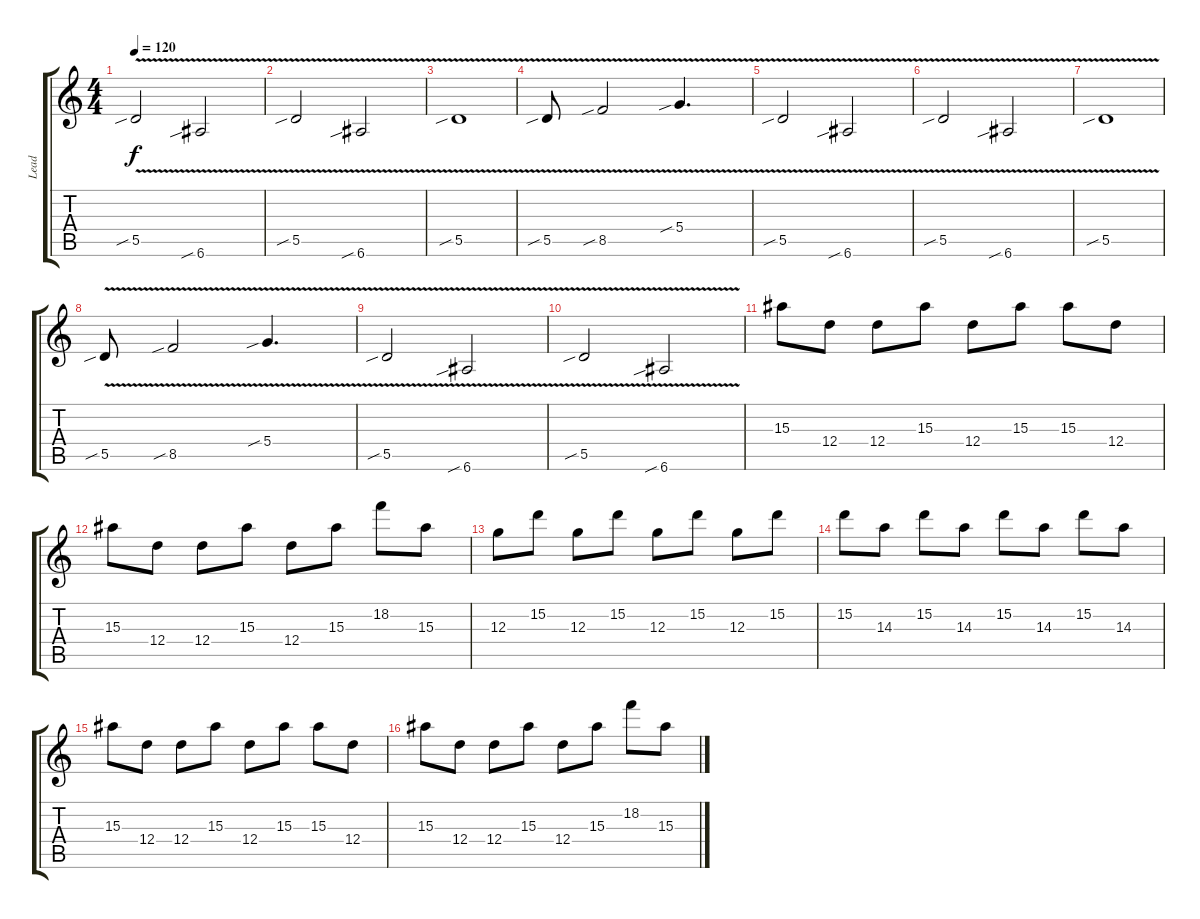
\track ("Lead" "Lead") {instrument distortionguitar}
\staff {score tabs}
\tuning (E4 B3 G3 D3 A2 E2) {hide}
\ts (4 4)
\tempo 120
\clef g2
\ks c
5.5{v sib}.2{dy f} 6.6{v sib}.2 |
5.5{v sib}.2 6.6{v sib}.2 |
5.5{v sib}.1 |
5.5{v sib}.8 8.5{v sib}.2 5.4{v sib}.4{d} |
5.5{v sib}.2 6.6{v sib}.2 |
5.5{v sib}.2 6.6{v sib}.2 |
5.5{v sib}.1 |
5.5{v sib}.8 8.5{v sib}.2 5.4{v sib}.4{d} |
5.5{v sib}.2 6.6{v sib}.2 |
5.5{v sib}.2 6.6{v sib}.2 |
15.3.8 12.4.8 12.4.8 15.3.8 12.4.8 15.3.8 15.3.8 12.4.8 |
15.3.8 12.4.8 12.4.8 15.3.8 12.4.8 15.3.8 18.2.8 15.3.8 |
12.3.8 15.2.8 12.3.8 15.2.8 12.3.8 15.2.8 12.3.8 15.2.8 |
15.2.8 14.3.8 15.2.8 14.3.8 15.2.8 14.3.8 15.2.8 14.3.8 |
15.3.8 12.4.8 12.4.8 15.3.8 12.4.8 15.3.8 15.3.8 12.4.8 |
15.3.8 12.4.8 12.4.8 15.3.8 12.4.8 15.3.8 18.2.8 15.3.8
